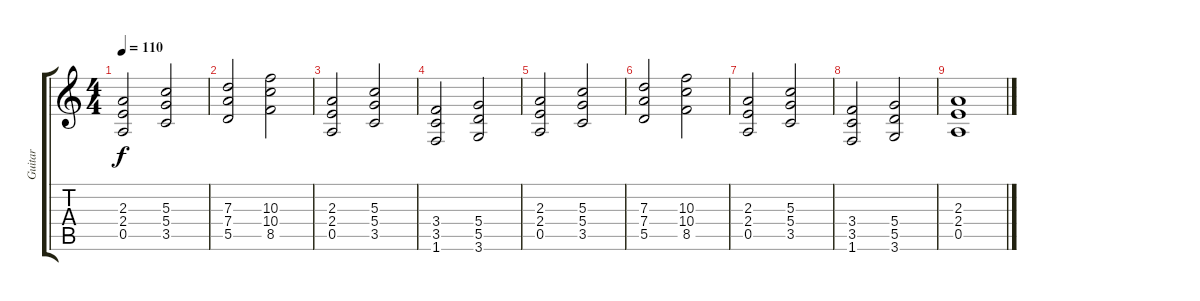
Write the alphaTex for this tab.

\track ("Guitar" "Guitar") {instrument distortionguitar}
\staff {score tabs}
\tuning (E4 B3 G3 D3 A2 E2) {hide}
\ts (4 4)
\tempo 110
\clef g2
\ks c
(2.3 2.4 0.5).2{dy f} (5.3 5.4 3.5).2 |
(7.3 7.4 5.5).2 (10.3 10.4 8.5).2 |
(2.3 2.4 0.5).2 (5.3 5.4 3.5).2 |
(3.4 3.5 1.6).2 (5.4 5.5 3.6).2 |
(2.3 2.4 0.5).2 (5.3 5.4 3.5).2 |
(7.3 7.4 5.5).2 (10.3 10.4 8.5).2 |
(2.3 2.4 0.5).2 (5.3 5.4 3.5).2 |
(3.4 3.5 1.6).2 (5.4 5.5 3.6).2 |
(2.3 2.4 0.5).1
